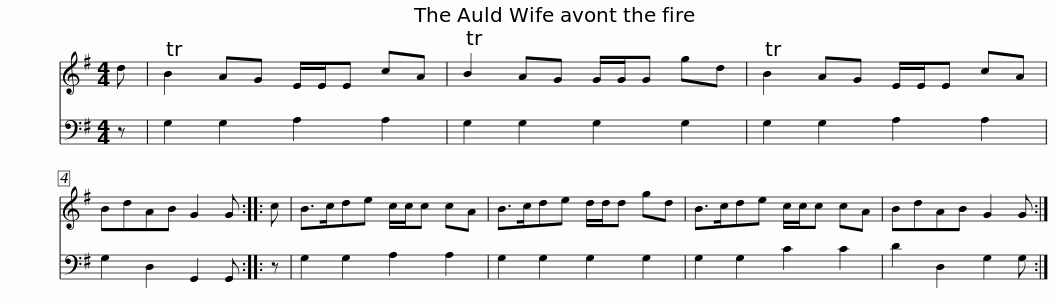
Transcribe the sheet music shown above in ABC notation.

X:1
%%score 1 2
L:1/8
M:4/4
I:linebreak $
K:G
V:1 treble
V:2 bass
V:1
 d | TB2 AG E/E/E cA | TB2 AG G/G/G gd | TB2 AG E/E/E cA | BdAB G2 G :: %5
 c | B>cde c/c/c cA |$ B>cde d/d/d gd | B>cde c/c/c cA | BdAB G2 G :| %10
V:2
 z | G,2 G,2 A,2 A,2 | G,2 G,2 G,2 G,2 | G,2 G,2 A,2 A,2 | G,2 D,2 G,,2 G,, :: %5
 z | G,2 G,2 A,2 A,2 |$ G,2 G,2 G,2 G,2 | G,2 G,2 C2 C2 | D2 D,2 G,2 G, :| %10
